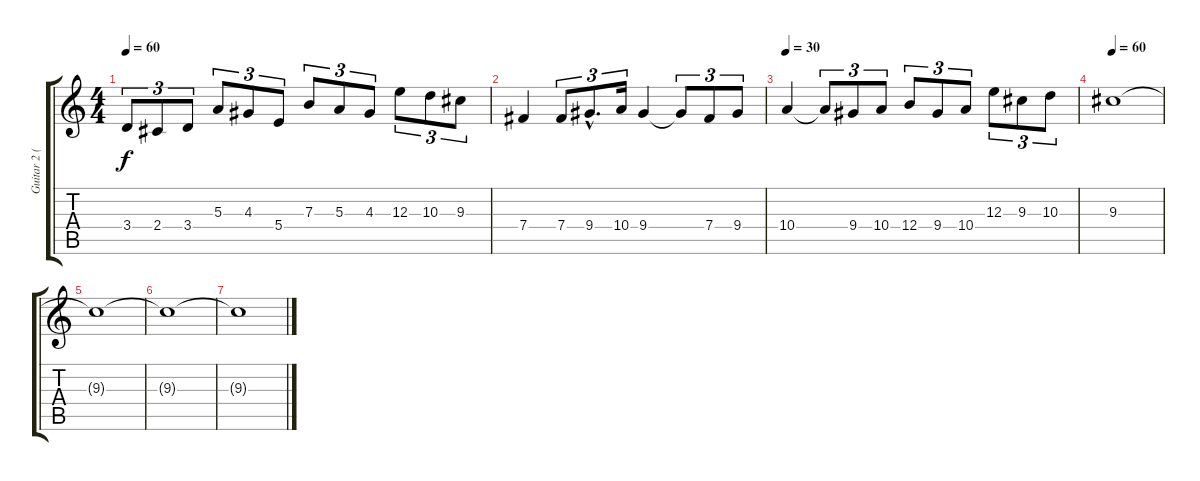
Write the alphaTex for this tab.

\track ("Guitar 2 (Distortion)" "Guitar 2 (") {instrument distortionguitar}
\staff {score tabs}
\tuning (Db4 Ab3 E3 B2 Gb2 Db2) {hide}
\ts (4 4)
\tempo 60
\clef g2
\ks c
3.4.8{tu (3 2) dy f} 2.4.8{tu (3 2)} 3.4.8{tu (3 2)} 5.3.8{tu (3 2)} 4.3.8{tu (3 2)} 5.4.8{tu (3 2)} 7.3.8{tu (3 2)} 5.3.8{tu (3 2)} 4.3.8{tu (3 2)} 12.3.8{tu (3 2)} 10.3.8{tu (3 2)} 9.3.8{tu (3 2)} |
7.4.4 7.4.8{tu (3 2)} 9.4{hac}.8{d tu (3 2)} 10.4.16{tu (3 2)} 9.4.4 9.4{t}.8{tu (3 2)} 7.4.8{tu (3 2)} 9.4.8{tu (3 2)} |
\tempo 30
10.4.4 10.4{t}.8{tu (3 2)} 9.4.8{tu (3 2)} 10.4.8{tu (3 2)} 12.4.8{tu (3 2)} 9.4.8{tu (3 2)} 10.4.8{tu (3 2)} 12.3.8{tu (3 2)} 9.3.8{tu (3 2)} 10.3.8{tu (3 2)} |
\tempo 60
9.3.1 |
9.3{t}.1 |
9.3{t}.1 |
9.3{t}.1
